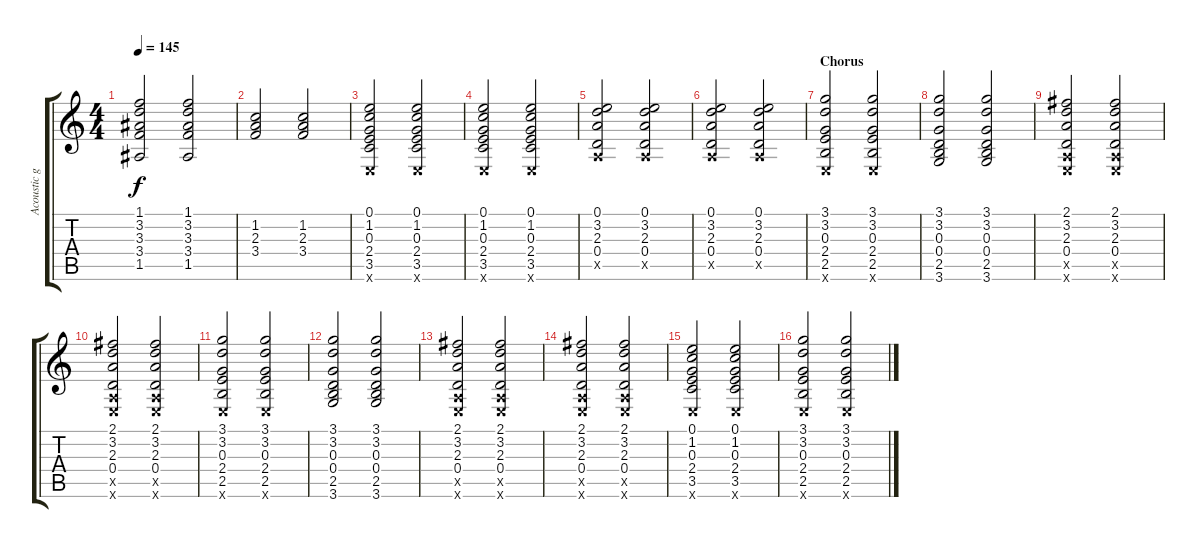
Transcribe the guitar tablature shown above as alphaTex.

\track ("Acoustic guitar" "Acoustic g") {instrument acousticguitarsteel}
\staff {score tabs}
\tuning (E4 B3 G3 D3 A2 E2) {hide}
\ts (4 4)
\tempo 145
\clef g2
\ks c
(1.1 3.2 3.3 3.4 1.5).2{dy f} (1.1 3.2 3.3 3.4 1.5).2 |
(1.2 2.3 3.4).2 (1.2 2.3 3.4).2 |
(0.1 1.2 0.3 2.4 3.5 0.6{x}).2 (0.1 1.2 0.3 2.4 3.5 0.6{x}).2 |
(0.1 1.2 0.3 2.4 3.5 0.6{x}).2 (0.1 1.2 0.3 2.4 3.5 0.6{x}).2 |
(0.1 3.2 2.3 0.4 0.5{x}).2 (0.1 3.2 2.3 0.4 0.5{x}).2 |
(0.1 3.2 2.3 0.4 0.5{x}).2 (0.1 3.2 2.3 0.4 0.5{x}).2 |
\section ("" "Chorus")
(3.1 3.2 0.3 2.4 2.5 0.6{x}).2 (3.1 3.2 0.3 2.4 2.5 0.6{x}).2 |
(3.1 3.2 0.3 0.4 2.5 3.6).2 (3.1 3.2 0.3 0.4 2.5 3.6).2 |
(2.1 3.2 2.3 0.4 0.5{x} 0.6{x}).2 (2.1 3.2 2.3 0.4 0.5{x} 0.6{x}).2 |
(2.1 3.2 2.3 0.4 0.5{x} 0.6{x}).2 (2.1 3.2 2.3 0.4 0.5{x} 0.6{x}).2 |
(3.1 3.2 0.3 2.4 2.5 0.6{x}).2 (3.1 3.2 0.3 2.4 2.5 0.6{x}).2 |
(3.1 3.2 0.3 0.4 2.5 3.6).2 (3.1 3.2 0.3 0.4 2.5 3.6).2 |
(2.1 3.2 2.3 0.4 0.5{x} 0.6{x}).2 (2.1 3.2 2.3 0.4 0.5{x} 0.6{x}).2 |
(2.1 3.2 2.3 0.4 0.5{x} 0.6{x}).2 (2.1 3.2 2.3 0.4 0.5{x} 0.6{x}).2 |
(0.1 1.2 0.3 2.4 3.5 0.6{x}).2 (0.1 1.2 0.3 2.4 3.5 0.6{x}).2 |
(3.1 3.2 0.3 2.4 2.5 0.6{x}).2 (3.1 3.2 0.3 2.4 2.5 0.6{x}).2
